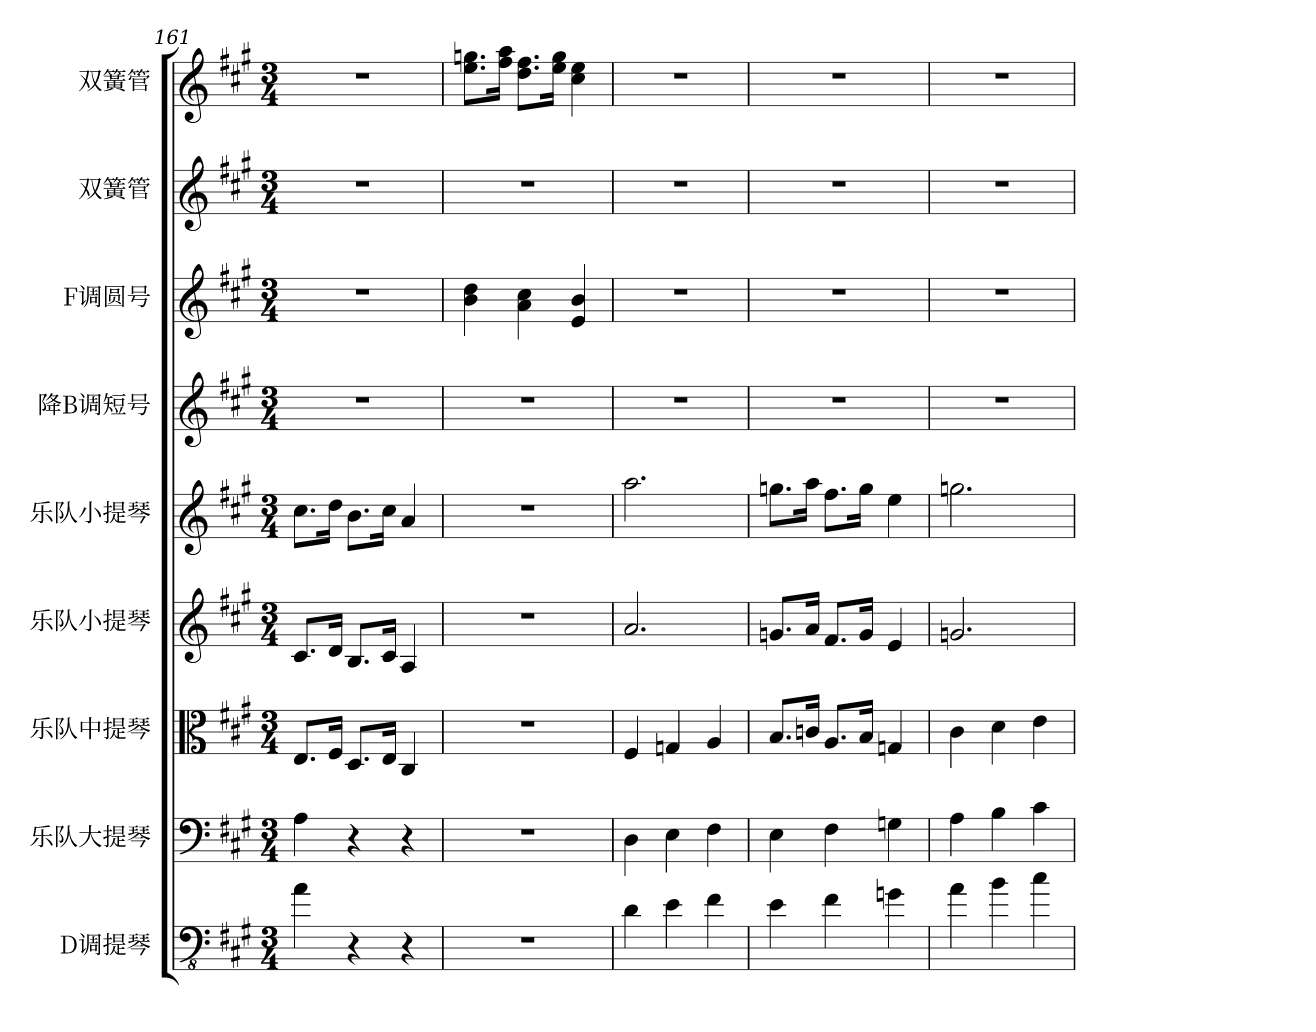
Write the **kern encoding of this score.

**kern	**kern	**kern	**kern	**kern	**kern	**kern	**kern	**kern
*part9	*part8	*part7	*part6	*part5	*part4	*part3	*part2	*part1
*staff9	*staff8	*staff7	*staff6	*staff5	*staff4	*staff3	*staff2	*staff1
*I"D调提琴	*I"乐队大提琴	*I"乐队中提琴	*I"乐队小提琴	*I"乐队小提琴	*I"降B调短号	*I"F调圆号	*I"双簧管	*I"双簧管
!!LO:PB:g=z
*clefFv4	*clefF4	*clefC3	*clefG2	*clefG2	*clefG2	*clefG2	*clefG2	*clefG2
*ITrd7c12	*	*	*	*	*ITrd1c2	*ITrd4c7	*	*
*k[f#c#g#]	*k[f#c#g#]	*k[f#c#g#]	*k[f#c#g#]	*k[f#c#g#]	*k[f#]	*k[f#c#]	*k[f#c#g#]	*k[f#c#g#]
*M3/4	*M3/4	*M3/4	*M3/4	*M3/4	*M3/4	*M3/4	*M3/4	*M3/4
=161	=161	=161	=161	=161	=161	=161	=161	=161
4AA\	4A\	8.E/L	8.c#/L	8.cc#\L	2.r	2.r	2.r	2.r
.	.	16F#/Jk	16d/Jk	16dd\Jk	.	.	.	.
4r	4r	8.D/L	8.B/L	8.b\L	.	.	.	.
.	.	16E/Jk	16c#/Jk	16cc#\Jk	.	.	.	.
4r	4r	4C#/	4A/	4a/	.	.	.	.
=162	=162	=162	=162	=162	=162	=162	=162	=162
2.r	2.r	2.r	2.r	2.r	2.r	4e\ 4g\	2.r	8.ee\ 8.ggn\L
.	.	.	.	.	.	.	.	16ff#\ 16aa\Jk
.	.	.	.	.	.	4d\ 4f#\	.	8.dd\ 8.ff#\L
.	.	.	.	.	.	.	.	16ee\ 16gg\Jk
.	.	.	.	.	.	4A/ 4e/	.	4cc#\ 4ee\
=163	=163	=163	=163	=163	=163	=163	=163	=163
4DD\	4D\	4F#/	2.a/	2.aa\	2.r	2.r	2.r	2.r
4EE\	4E\	4Gn/	.	.	.	.	.	.
4FF#\	4F#\	4A/	.	.	.	.	.	.
=164	=164	=164	=164	=164	=164	=164	=164	=164
4EE\	4E\	8.B/L	8.gn/L	8.ggn\L	2.r	2.r	2.r	2.r
.	.	16cn/Jk	16a/Jk	16aa\Jk	.	.	.	.
4FF#\	4F#\	8.A/L	8.f#/L	8.ff#\L	.	.	.	.
.	.	16B/Jk	16g/Jk	16gg\Jk	.	.	.	.
4GGn\	4Gn\	4Gn/	4e/	4ee\	.	.	.	.
=165	=165	=165	=165	=165	=165	=165	=165	=165
4AA\	4A\	4c#\	2.gn/	2.ggn\	2.r	2.r	2.r	2.r
4BB\	4B\	4d\	.	.	.	.	.	.
4C#\	4c#\	4e\	.	.	.	.	.	.
=	=	=	=	=	=	=	=	=
*-	*-	*-	*-	*-	*-	*-	*-	*-
